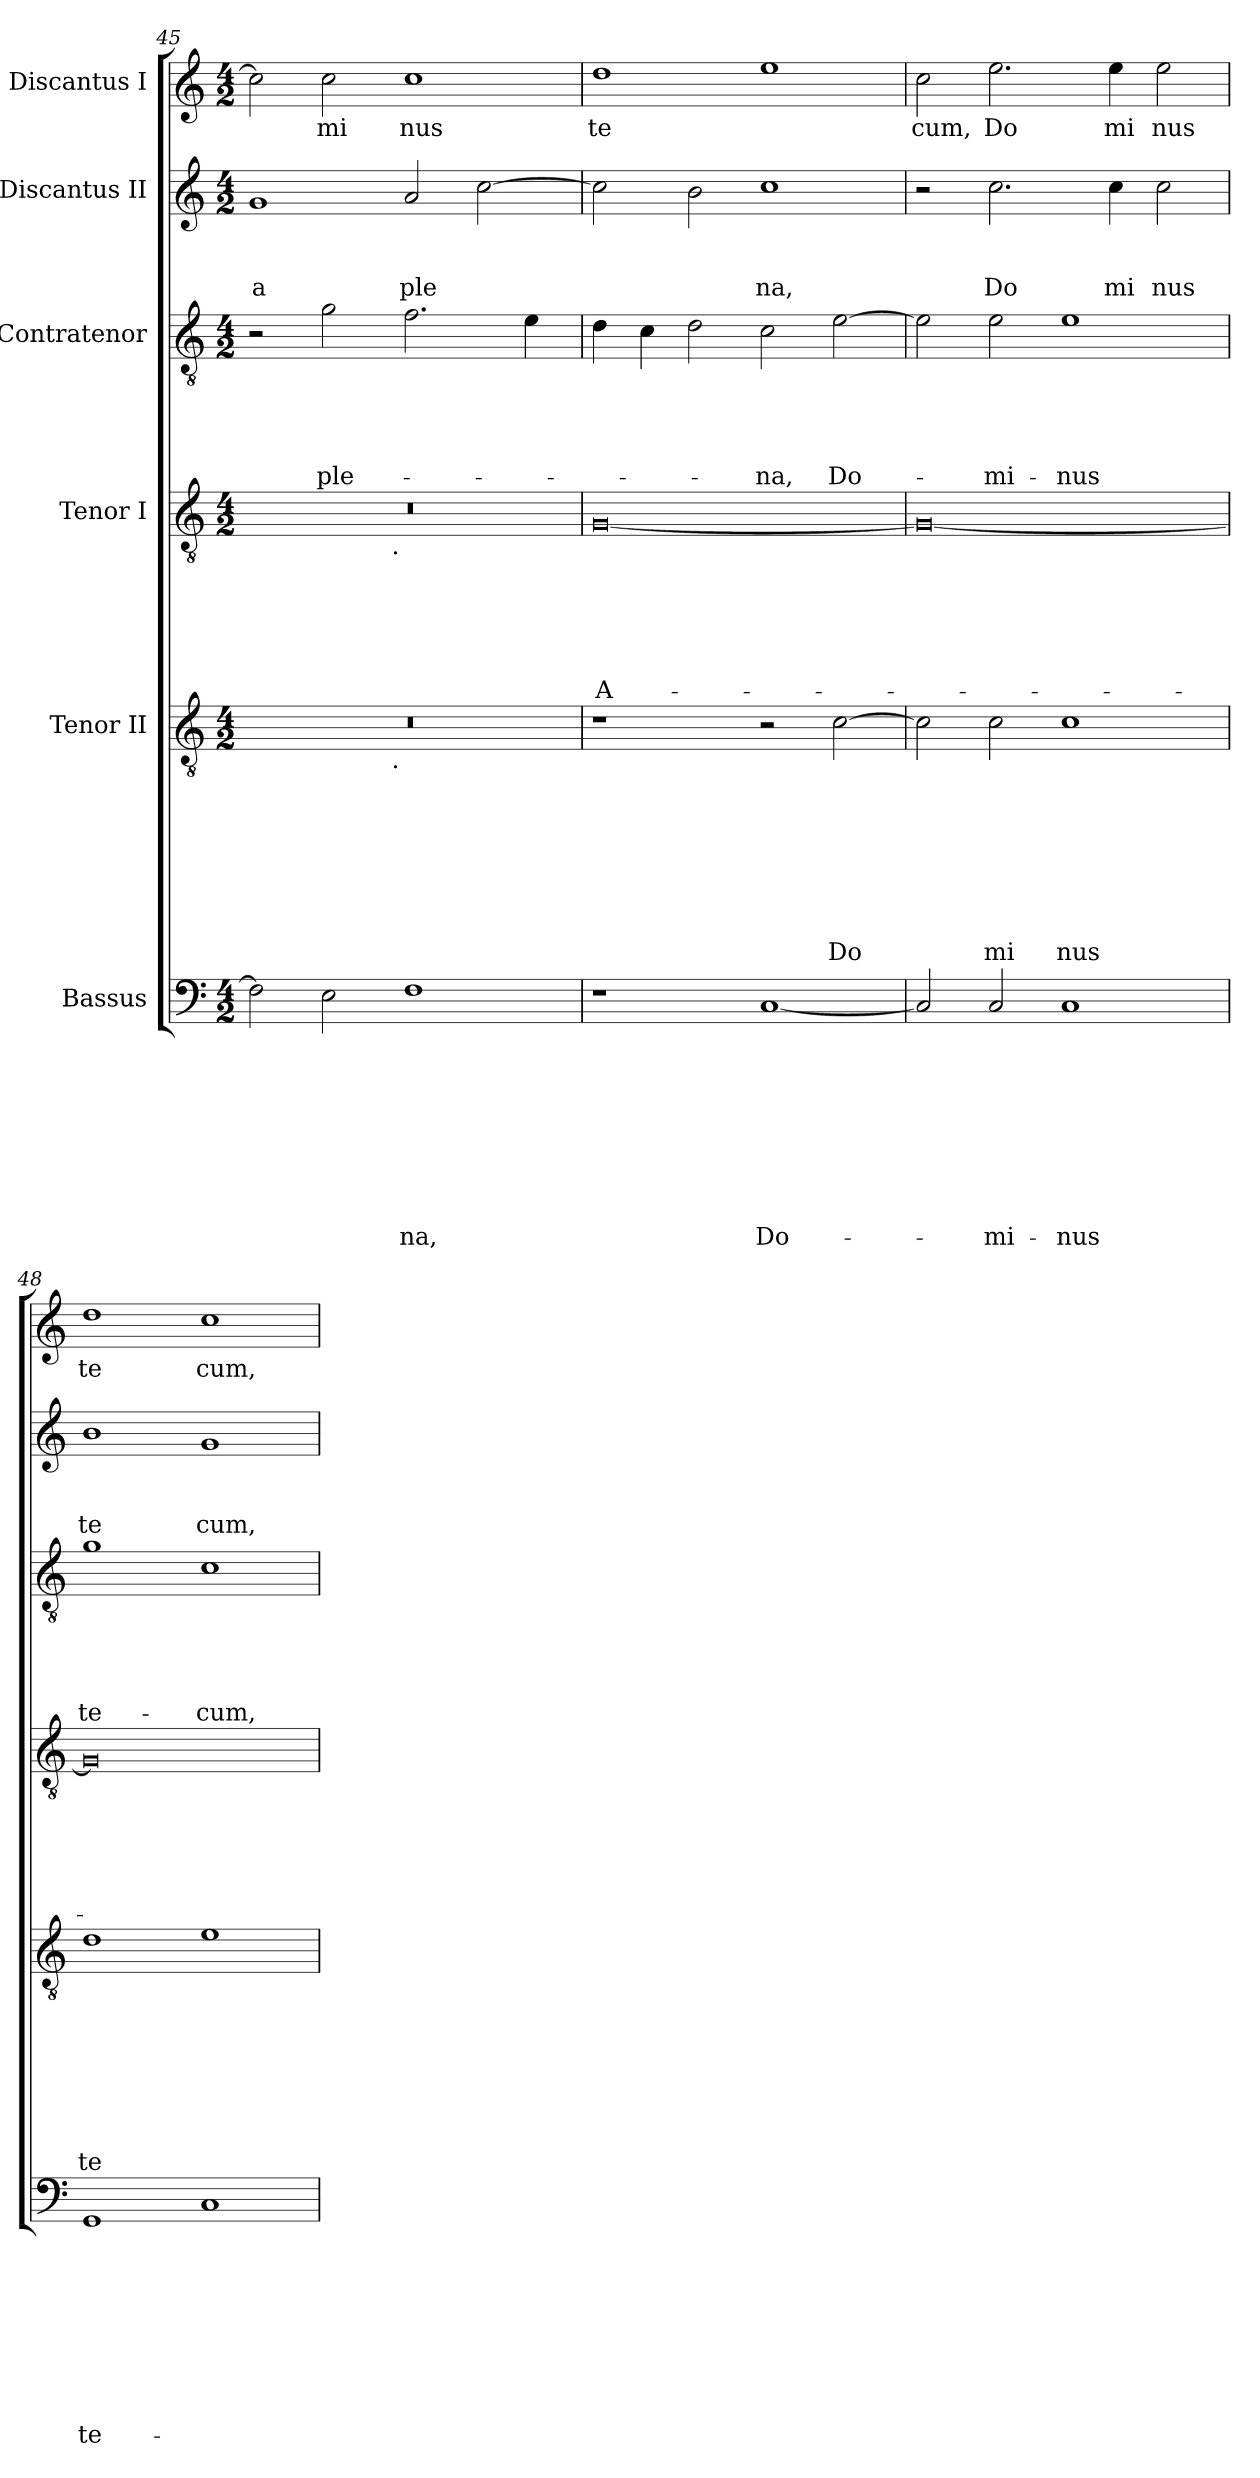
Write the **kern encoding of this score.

**kern	**text	**text	**text	**text	**text	**text	**text	**text	**text	**kern	**text	**text	**text	**text	**text	**text	**text	**text	**kern	**text	**text	**text	**text	**text	**text	**kern	**text	**text	**text	**text	**text	**kern	**text	**text	**text	**kern	**text
*part6	*part6	*part6	*part6	*part6	*part6	*part6	*part6	*part6	*part6	*part5	*part5	*part5	*part5	*part5	*part5	*part5	*part5	*part5	*part4	*part4	*part4	*part4	*part4	*part4	*part4	*part3	*part3	*part3	*part3	*part3	*part3	*part2	*part2	*part2	*part2	*part1	*part1
*staff6	*staff6	*staff6	*staff6	*staff6	*staff6	*staff6	*staff6	*staff6	*staff6	*staff5	*staff5	*staff5	*staff5	*staff5	*staff5	*staff5	*staff5	*staff5	*staff4	*staff4	*staff4	*staff4	*staff4	*staff4	*staff4	*staff3	*staff3	*staff3	*staff3	*staff3	*staff3	*staff2	*staff2	*staff2	*staff2	*staff1	*staff1
*I"Bassus	*	*	*	*	*	*	*	*	*	*I"Tenor II	*	*	*	*	*	*	*	*	*I"Tenor I	*	*	*	*	*	*	*I"Contratenor	*	*	*	*	*	*I"Discantus II	*	*	*	*I"Discantus I	*
*clefF4	*	*	*	*	*	*	*	*	*	*clefGv2	*	*	*	*	*	*	*	*	*clefGv2	*	*	*	*	*	*	*clefGv2	*	*	*	*	*	*clefG2	*	*	*	*clefG2	*
*k[]	*	*	*	*	*	*	*	*	*	*k[]	*	*	*	*	*	*	*	*	*k[]	*	*	*	*	*	*	*k[]	*	*	*	*	*	*k[]	*	*	*	*k[]	*
*C:	*	*	*	*	*	*	*	*	*	*C:	*	*	*	*	*	*	*	*	*C:	*	*	*	*	*	*	*C:	*	*	*	*	*	*C:	*	*	*	*C:	*
*M4/2	*	*	*	*	*	*	*	*	*	*M4/2	*	*	*	*	*	*	*	*	*M4/2	*	*	*	*	*	*	*M4/2	*	*	*	*	*	*M4/2	*	*	*	*M4/2	*
=45	=45	=45	=45	=45	=45	=45	=45	=45	=45	=45	=45	=45	=45	=45	=45	=45	=45	=45	=45	=45	=45	=45	=45	=45	=45	=45	=45	=45	=45	=45	=45	=45	=45	=45	=45	=45	=45
!	!	!	!	!	!	!	!	!	!	!	!	!	!	!	!	!	!	!	!	!	!	!	!	!	!	!	!	!	!	!	!	!	!	!	!LO:LY:b	!	!
*	*	*	*	*	*	*	*	*	*	*^	*	*	*	*	*	*	*	*	*^	*	*	*	*	*	*	*	*	*	*	*	*	*	*	*	*	*	*
2F\]	.	.	.	.	.	.	.	.	.	0r	2ryy	.	.	.	.	.	.	.	.	0r	2ryy	.	.	.	.	.	.	2r	.	.	.	.	.	1g	.	.	a	2cc\]	.
!	!	!	!	!	!	!	!	!	!	!	!	!	!	!	!	!	!	!	!	!	!	!	!	!	!	!	!	!	!	!	!	!	!LO:LY:b	!	!	!	!	!	!LO:LY:b
2E\	.	.	.	.	.	.	.	.	.	.	4...ryy	.	.	.	.	.	.	.	.	.	4...ryy	.	.	.	.	.	.	2g\	.	.	.	.	ple-	.	.	.	.	2cc\	mi
!	!	!	!	!	!	!	!	!	!	!	!	!	!	!	!	!	!	!	!	!	!LO:TX:b:t=.	!	!	!	!	!	!	!	!	!	!	!	!	!	!	!	!	!	!
!	!	!	!	!	!	!	!	!	!	!	!LO:TX:b:t=.	!	!	!	!	!	!	!	!	!	!	!	!	!	!	!	!	!	!	!	!	!	!	!	!	!	!	!	!
.	.	.	.	.	.	.	.	.	.	.	1ryy	.	.	.	.	.	.	.	.	.	1ryy	.	.	.	.	.	.	.	.	.	.	.	.	.	.	.	.	.	.
!	!	!	!	!	!	!	!	!	!LO:LY:b	!	!	!	!	!	!	!	!	!	!	!	!	!	!	!	!	!	!	!	!	!	!	!	!	!	!	!	!LO:LY:b	!	!LO:LY:b
1F	.	.	.	.	.	.	.	.	-na,	.	.	.	.	.	.	.	.	.	.	.	.	.	.	.	.	.	.	2.f\	.	.	.	.	.	2a/	.	.	ple	1cc	nus
.	.	.	.	.	.	.	.	.	.	.	.	.	.	.	.	.	.	.	.	.	.	.	.	.	.	.	.	.	.	.	.	.	.	[>2cc\	.	.	.	.	.
.	.	.	.	.	.	.	.	.	.	.	.	.	.	.	.	.	.	.	.	.	.	.	.	.	.	.	.	4e\	.	.	.	.	.	.	.	.	.	.	.
.	.	.	.	.	.	.	.	.	.	.	32ryy	.	.	.	.	.	.	.	.	.	32ryy	.	.	.	.	.	.	.	.	.	.	.	.	.	.	.	.	.	.
=46	=46	=46	=46	=46	=46	=46	=46	=46	=46	=46	=46	=46	=46	=46	=46	=46	=46	=46	=46	=46	=46	=46	=46	=46	=46	=46	=46	=46	=46	=46	=46	=46	=46	=46	=46	=46	=46	=46	=46
!	!	!	!	!	!	!	!	!	!	!	!	!	!	!	!	!	!	!	!	!	!	!	!	!	!	!	!LO:LY:b	!	!	!	!	!	!	!	!	!	!	!	!LO:LY:b
*	*	*	*	*	*	*	*	*	*	*v	*v	*	*	*	*	*	*	*	*	*	*	*	*	*	*	*	*	*	*	*	*	*	*	*	*	*	*	*	*
*	*	*	*	*	*	*	*	*	*	*	*	*	*	*	*	*	*	*	*v	*v	*	*	*	*	*	*	*	*	*	*	*	*	*	*	*	*	*	*
1r	.	.	.	.	.	.	.	.	.	1r	.	.	.	.	.	.	.	.	[<0G	.	.	.	.	.	A-	4d\	.	.	.	.	.	2cc\]	.	.	.	1dd	te
.	.	.	.	.	.	.	.	.	.	.	.	.	.	.	.	.	.	.	.	.	.	.	.	.	.	4c\	.	.	.	.	.	.	.	.	.	.	.
.	.	.	.	.	.	.	.	.	.	.	.	.	.	.	.	.	.	.	.	.	.	.	.	.	.	2d\	.	.	.	.	.	2b\	.	.	.	.	.
!	!	!	!	!	!	!	!	!	!LO:LY:b	!	!	!	!	!	!	!	!	!	!	!	!	!	!	!	!	!	!	!	!	!	!LO:LY:b	!	!	!	!LO:LY:b	!	!
[<1C	.	.	.	.	.	.	.	.	Do-	2r	.	.	.	.	.	.	.	.	.	.	.	.	.	.	.	2c\	.	.	.	.	-na,	1cc	.	.	na,	1ee	.
!	!	!	!	!	!	!	!	!	!	!	!	!	!	!	!	!	!	!LO:LY:b	!	!	!	!	!	!	!	!	!	!	!	!	!LO:LY:b	!	!	!	!	!	!
.	.	.	.	.	.	.	.	.	.	[>2c\	.	.	.	.	.	.	.	Do	.	.	.	.	.	.	.	[>2e\	.	.	.	.	Do-	.	.	.	.	.	.
=47	=47	=47	=47	=47	=47	=47	=47	=47	=47	=47	=47	=47	=47	=47	=47	=47	=47	=47	=47	=47	=47	=47	=47	=47	=47	=47	=47	=47	=47	=47	=47	=47	=47	=47	=47	=47	=47
!	!	!	!	!	!	!	!	!	!	!	!	!	!	!	!	!	!	!	!	!	!	!	!	!	!	!	!	!	!	!	!	!	!	!	!	!	!LO:LY:b
2C/]	.	.	.	.	.	.	.	.	.	2c\]	.	.	.	.	.	.	.	.	0G_	.	.	.	.	.	.	2e\]	.	.	.	.	.	2r	.	.	.	2cc\	cum,
!	!	!	!	!	!	!	!	!	!LO:LY:b	!	!	!	!	!	!	!	!	!LO:LY:b	!	!	!	!	!	!	!	!	!	!	!	!	!LO:LY:b	!	!	!	!LO:LY:b	!	!LO:LY:b
2C/	.	.	.	.	.	.	.	.	-mi-	2c\	.	.	.	.	.	.	.	mi	.	.	.	.	.	.	.	2e\	.	.	.	.	-mi-	2.cc\	.	.	Do	2.ee\	Do
!	!	!	!	!	!	!	!	!	!LO:LY:b	!	!	!	!	!	!	!	!	!LO:LY:b	!	!	!	!	!	!	!	!	!	!	!	!	!LO:LY:b	!	!	!	!	!	!
1C	.	.	.	.	.	.	.	.	-nus	1c	.	.	.	.	.	.	.	nus	.	.	.	.	.	.	.	1e	.	.	.	.	-nus	.	.	.	.	.	.
!	!	!	!	!	!	!	!	!	!	!	!	!	!	!	!	!	!	!	!	!	!	!	!	!	!	!	!	!	!	!	!	!	!	!	!LO:LY:b	!	!LO:LY:b
.	.	.	.	.	.	.	.	.	.	.	.	.	.	.	.	.	.	.	.	.	.	.	.	.	.	.	.	.	.	.	.	4cc\	.	.	mi	4ee\	mi
!	!	!	!	!	!	!	!	!	!	!	!	!	!	!	!	!	!	!	!	!	!	!	!	!	!	!	!	!	!	!	!	!	!	!	!LO:LY:b	!	!LO:LY:b
.	.	.	.	.	.	.	.	.	.	.	.	.	.	.	.	.	.	.	.	.	.	.	.	.	.	.	.	.	.	.	.	2cc\	.	.	nus	2ee\	nus
=48	=48	=48	=48	=48	=48	=48	=48	=48	=48	=48	=48	=48	=48	=48	=48	=48	=48	=48	=48	=48	=48	=48	=48	=48	=48	=48	=48	=48	=48	=48	=48	=48	=48	=48	=48	=48	=48
!	!	!	!	!	!	!	!	!	!LO:LY:b	!	!	!	!	!	!	!	!	!LO:LY:b	!	!	!	!	!	!	!	!	!	!	!	!	!LO:LY:b	!	!	!	!LO:LY:b	!	!LO:LY:b
1GG	.	.	.	.	.	.	.	.	te-	1d	.	.	.	.	.	.	.	te	0G]	.	.	.	.	.	.	1g	.	.	.	.	te-	1b	.	.	te	1dd	te
!	!	!	!	!	!	!	!	!	!	!	!	!	!	!	!	!	!	!	!	!	!	!	!	!	!	!	!	!	!	!	!LO:LY:b	!	!	!	!LO:LY:b	!	!LO:LY:b
1C	.	.	.	.	.	.	.	.	.	1e	.	.	.	.	.	.	.	.	.	.	.	.	.	.	.	1c	.	.	.	.	-cum,	1g	.	.	cum,	1cc	cum,
=	=	=	=	=	=	=	=	=	=	=	=	=	=	=	=	=	=	=	=	=	=	=	=	=	=	=	=	=	=	=	=	=	=	=	=	=	=
*-	*-	*-	*-	*-	*-	*-	*-	*-	*-	*-	*-	*-	*-	*-	*-	*-	*-	*-	*-	*-	*-	*-	*-	*-	*-	*-	*-	*-	*-	*-	*-	*-	*-	*-	*-	*-	*-
